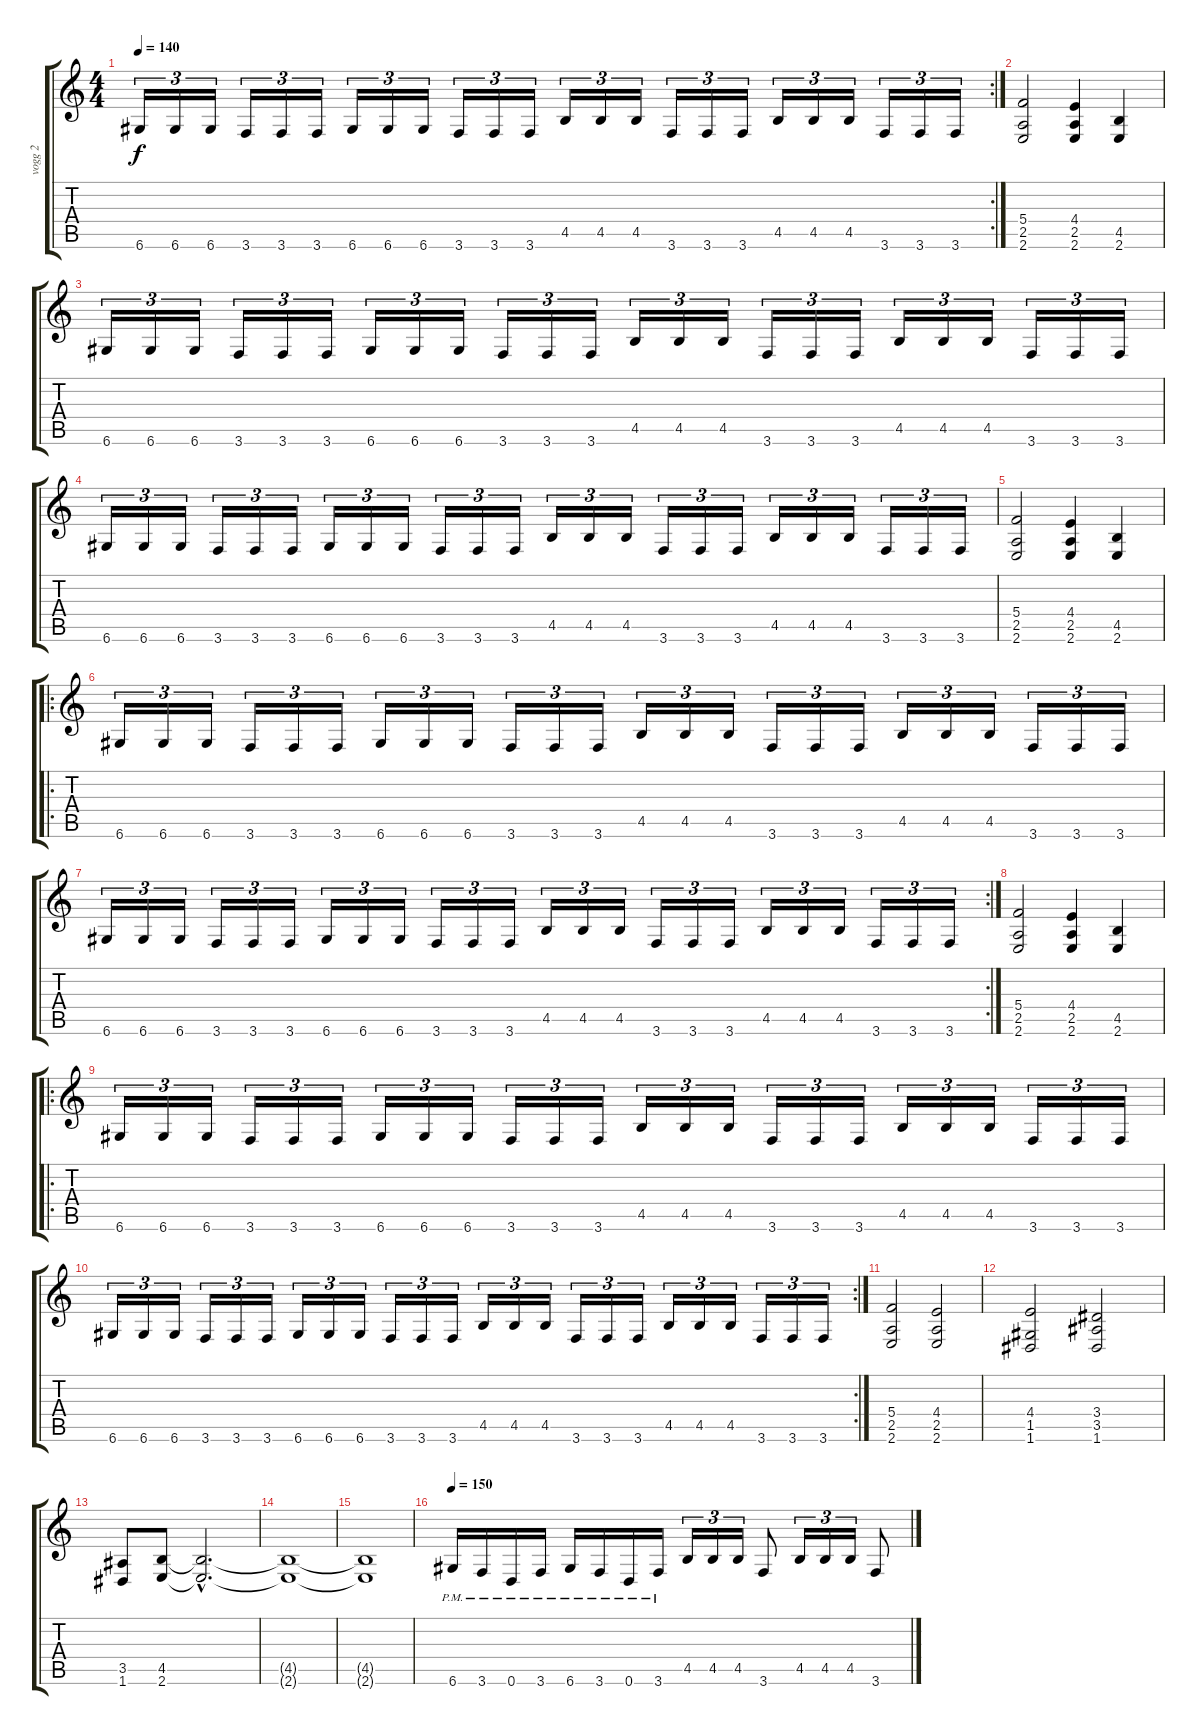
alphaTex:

\track ("vogg 2" "vogg 2") {instrument distortionguitar}
\staff {score tabs}
\tuning (D4 A3 F3 C3 G2 D2) {hide}
\rc 2
\ts (4 4)
\tempo 140
\clef g2
\ks c
6.6.16{tu (3 2) dy f} 6.6.16{tu (3 2)} 6.6.16{tu (3 2)} 3.6.16{tu (3 2)} 3.6.16{tu (3 2)} 3.6.16{tu (3 2)} 6.6.16{tu (3 2)} 6.6.16{tu (3 2)} 6.6.16{tu (3 2)} 3.6.16{tu (3 2)} 3.6.16{tu (3 2)} 3.6.16{tu (3 2)} 4.5.16{tu (3 2)} 4.5.16{tu (3 2)} 4.5.16{tu (3 2)} 3.6.16{tu (3 2)} 3.6.16{tu (3 2)} 3.6.16{tu (3 2)} 4.5.16{tu (3 2)} 4.5.16{tu (3 2)} 4.5.16{tu (3 2)} 3.6.16{tu (3 2)} 3.6.16{tu (3 2)} 3.6.16{tu (3 2)} |
(5.4 2.5 2.6).2 (4.4 2.5 2.6).4 (4.5 2.6).4 |
6.6.16{tu (3 2)} 6.6.16{tu (3 2)} 6.6.16{tu (3 2)} 3.6.16{tu (3 2)} 3.6.16{tu (3 2)} 3.6.16{tu (3 2)} 6.6.16{tu (3 2)} 6.6.16{tu (3 2)} 6.6.16{tu (3 2)} 3.6.16{tu (3 2)} 3.6.16{tu (3 2)} 3.6.16{tu (3 2)} 4.5.16{tu (3 2)} 4.5.16{tu (3 2)} 4.5.16{tu (3 2)} 3.6.16{tu (3 2)} 3.6.16{tu (3 2)} 3.6.16{tu (3 2)} 4.5.16{tu (3 2)} 4.5.16{tu (3 2)} 4.5.16{tu (3 2)} 3.6.16{tu (3 2)} 3.6.16{tu (3 2)} 3.6.16{tu (3 2)} |
6.6.16{tu (3 2)} 6.6.16{tu (3 2)} 6.6.16{tu (3 2)} 3.6.16{tu (3 2)} 3.6.16{tu (3 2)} 3.6.16{tu (3 2)} 6.6.16{tu (3 2)} 6.6.16{tu (3 2)} 6.6.16{tu (3 2)} 3.6.16{tu (3 2)} 3.6.16{tu (3 2)} 3.6.16{tu (3 2)} 4.5.16{tu (3 2)} 4.5.16{tu (3 2)} 4.5.16{tu (3 2)} 3.6.16{tu (3 2)} 3.6.16{tu (3 2)} 3.6.16{tu (3 2)} 4.5.16{tu (3 2)} 4.5.16{tu (3 2)} 4.5.16{tu (3 2)} 3.6.16{tu (3 2)} 3.6.16{tu (3 2)} 3.6.16{tu (3 2)} |
(5.4 2.5 2.6).2 (4.4 2.5 2.6).4 (4.5 2.6).4 |
\ro
6.6.16{tu (3 2)} 6.6.16{tu (3 2)} 6.6.16{tu (3 2)} 3.6.16{tu (3 2)} 3.6.16{tu (3 2)} 3.6.16{tu (3 2)} 6.6.16{tu (3 2)} 6.6.16{tu (3 2)} 6.6.16{tu (3 2)} 3.6.16{tu (3 2)} 3.6.16{tu (3 2)} 3.6.16{tu (3 2)} 4.5.16{tu (3 2)} 4.5.16{tu (3 2)} 4.5.16{tu (3 2)} 3.6.16{tu (3 2)} 3.6.16{tu (3 2)} 3.6.16{tu (3 2)} 4.5.16{tu (3 2)} 4.5.16{tu (3 2)} 4.5.16{tu (3 2)} 3.6.16{tu (3 2)} 3.6.16{tu (3 2)} 3.6.16{tu (3 2)} |
\rc 2
6.6.16{tu (3 2)} 6.6.16{tu (3 2)} 6.6.16{tu (3 2)} 3.6.16{tu (3 2)} 3.6.16{tu (3 2)} 3.6.16{tu (3 2)} 6.6.16{tu (3 2)} 6.6.16{tu (3 2)} 6.6.16{tu (3 2)} 3.6.16{tu (3 2)} 3.6.16{tu (3 2)} 3.6.16{tu (3 2)} 4.5.16{tu (3 2)} 4.5.16{tu (3 2)} 4.5.16{tu (3 2)} 3.6.16{tu (3 2)} 3.6.16{tu (3 2)} 3.6.16{tu (3 2)} 4.5.16{tu (3 2)} 4.5.16{tu (3 2)} 4.5.16{tu (3 2)} 3.6.16{tu (3 2)} 3.6.16{tu (3 2)} 3.6.16{tu (3 2)} |
(5.4 2.5 2.6).2 (4.4 2.5 2.6).4 (4.5 2.6).4 |
\ro
6.6.16{tu (3 2)} 6.6.16{tu (3 2)} 6.6.16{tu (3 2)} 3.6.16{tu (3 2)} 3.6.16{tu (3 2)} 3.6.16{tu (3 2)} 6.6.16{tu (3 2)} 6.6.16{tu (3 2)} 6.6.16{tu (3 2)} 3.6.16{tu (3 2)} 3.6.16{tu (3 2)} 3.6.16{tu (3 2)} 4.5.16{tu (3 2)} 4.5.16{tu (3 2)} 4.5.16{tu (3 2)} 3.6.16{tu (3 2)} 3.6.16{tu (3 2)} 3.6.16{tu (3 2)} 4.5.16{tu (3 2)} 4.5.16{tu (3 2)} 4.5.16{tu (3 2)} 3.6.16{tu (3 2)} 3.6.16{tu (3 2)} 3.6.16{tu (3 2)} |
\rc 2
6.6.16{tu (3 2)} 6.6.16{tu (3 2)} 6.6.16{tu (3 2)} 3.6.16{tu (3 2)} 3.6.16{tu (3 2)} 3.6.16{tu (3 2)} 6.6.16{tu (3 2)} 6.6.16{tu (3 2)} 6.6.16{tu (3 2)} 3.6.16{tu (3 2)} 3.6.16{tu (3 2)} 3.6.16{tu (3 2)} 4.5.16{tu (3 2)} 4.5.16{tu (3 2)} 4.5.16{tu (3 2)} 3.6.16{tu (3 2)} 3.6.16{tu (3 2)} 3.6.16{tu (3 2)} 4.5.16{tu (3 2)} 4.5.16{tu (3 2)} 4.5.16{tu (3 2)} 3.6.16{tu (3 2)} 3.6.16{tu (3 2)} 3.6.16{tu (3 2)} |
\section ("" "")
(5.4 2.5 2.6).2 (4.4 2.5 2.6).2 |
(4.4 1.5 1.6).2 (3.4 3.5 1.6).2 |
(3.5 1.6).8 (4.5 2.6).8 (4.5{hac t} 2.6{hac t}).2{d} |
(4.5{t} 2.6{t}).1 |
(4.5{t} 2.6{t}).1 |
\section ("" "")
\tempo 150
6.6{pm}.16 3.6{pm}.16 0.6{pm}.16 3.6{pm}.16 6.6{pm}.16 3.6{pm}.16 0.6{pm}.16 3.6{pm}.16 4.5.16{tu (3 2)} 4.5.16{tu (3 2)} 4.5.16{tu (3 2)} 3.6.8 4.5.16{tu (3 2)} 4.5.16{tu (3 2)} 4.5.16{tu (3 2)} 3.6.8
